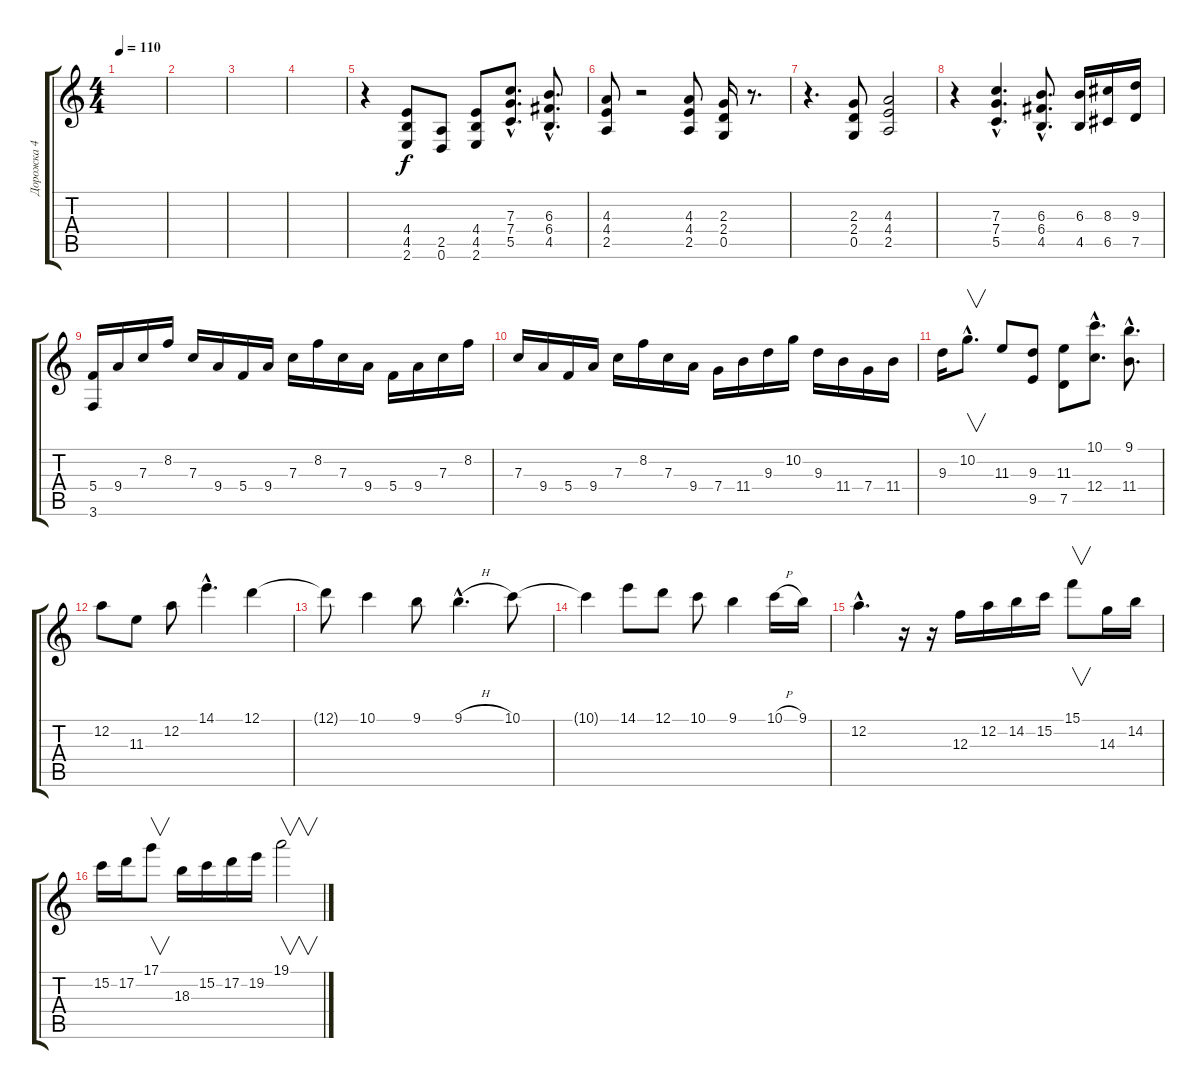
\track ("Дорожка 4" "Дорожка 4") {instrument distortionguitar}
\staff {score tabs}
\tuning (D4 A3 F3 C3 G2 D2) {hide}
\ts (4 4)
\tempo 110
\clef g2
\ks c
|
|
|
|
r.4 (4.4 4.5 2.6).8 (2.5 0.6).8 (4.4 4.5 2.6).8 (7.3{hac} 7.4{hac} 5.5{hac}).8{d} (6.3{hac} 6.4{hac} 4.5{hac}).8{d} |
(4.3 4.4 2.5).8 r.2 (4.3 4.4 2.5).8 (2.3 2.4 0.5).16 r.8{d} |
r.4{d} (2.3 2.4 0.5).8 (4.3 4.4 2.5).2 |
r.4 (7.3{hac} 7.4{hac} 5.5{hac}).4{d} (6.3{hac} 6.4{hac} 4.5{hac}).8{d} (6.3 4.5).16 (8.3 6.5).16 (9.3 7.5).16 |
(5.4 3.6).16 9.4.16 7.3.16 8.2.16 7.3.16 9.4.16 5.4.16 9.4.16 7.3.16 8.2.16 7.3.16 9.4.16 5.4.16 9.4.16 7.3.16 8.2.16 |
7.3.16 9.4.16 5.4.16 9.4.16 7.3.16 8.2.16 7.3.16 9.4.16 7.4.16 11.4.16 9.3.16 10.2.16 9.3.16 11.4.16 7.4.16 11.4.16 |
9.3.16 10.2{hac}.8{v d} 11.3.8 (9.3 9.5).8 (11.3 7.5).8 (10.1{hac} 12.4{hac}).8{d} (9.1{hac} 11.4{hac}).8{d} |
12.2.8 11.3.8 12.2.8 14.1{hac}.4{d} 12.1.4 |
12.1{t}.8 10.1.4 9.1.8 9.1{h hac}.4{d} 10.1.8 |
10.1{t}.4 14.1.8 12.1.8 10.1.8 9.1.4 10.1{h}.16 9.1.16 |
12.2{hac}.4{d} r.16 r.16 12.3.16 12.2.16 14.2.16 15.2.16 15.1.8{v} 14.3.16 14.2.16 |
15.2.16 17.2.16 17.1.8{v} 18.3.16 15.2.16 17.2.16 19.2.16 19.1.2{v}
